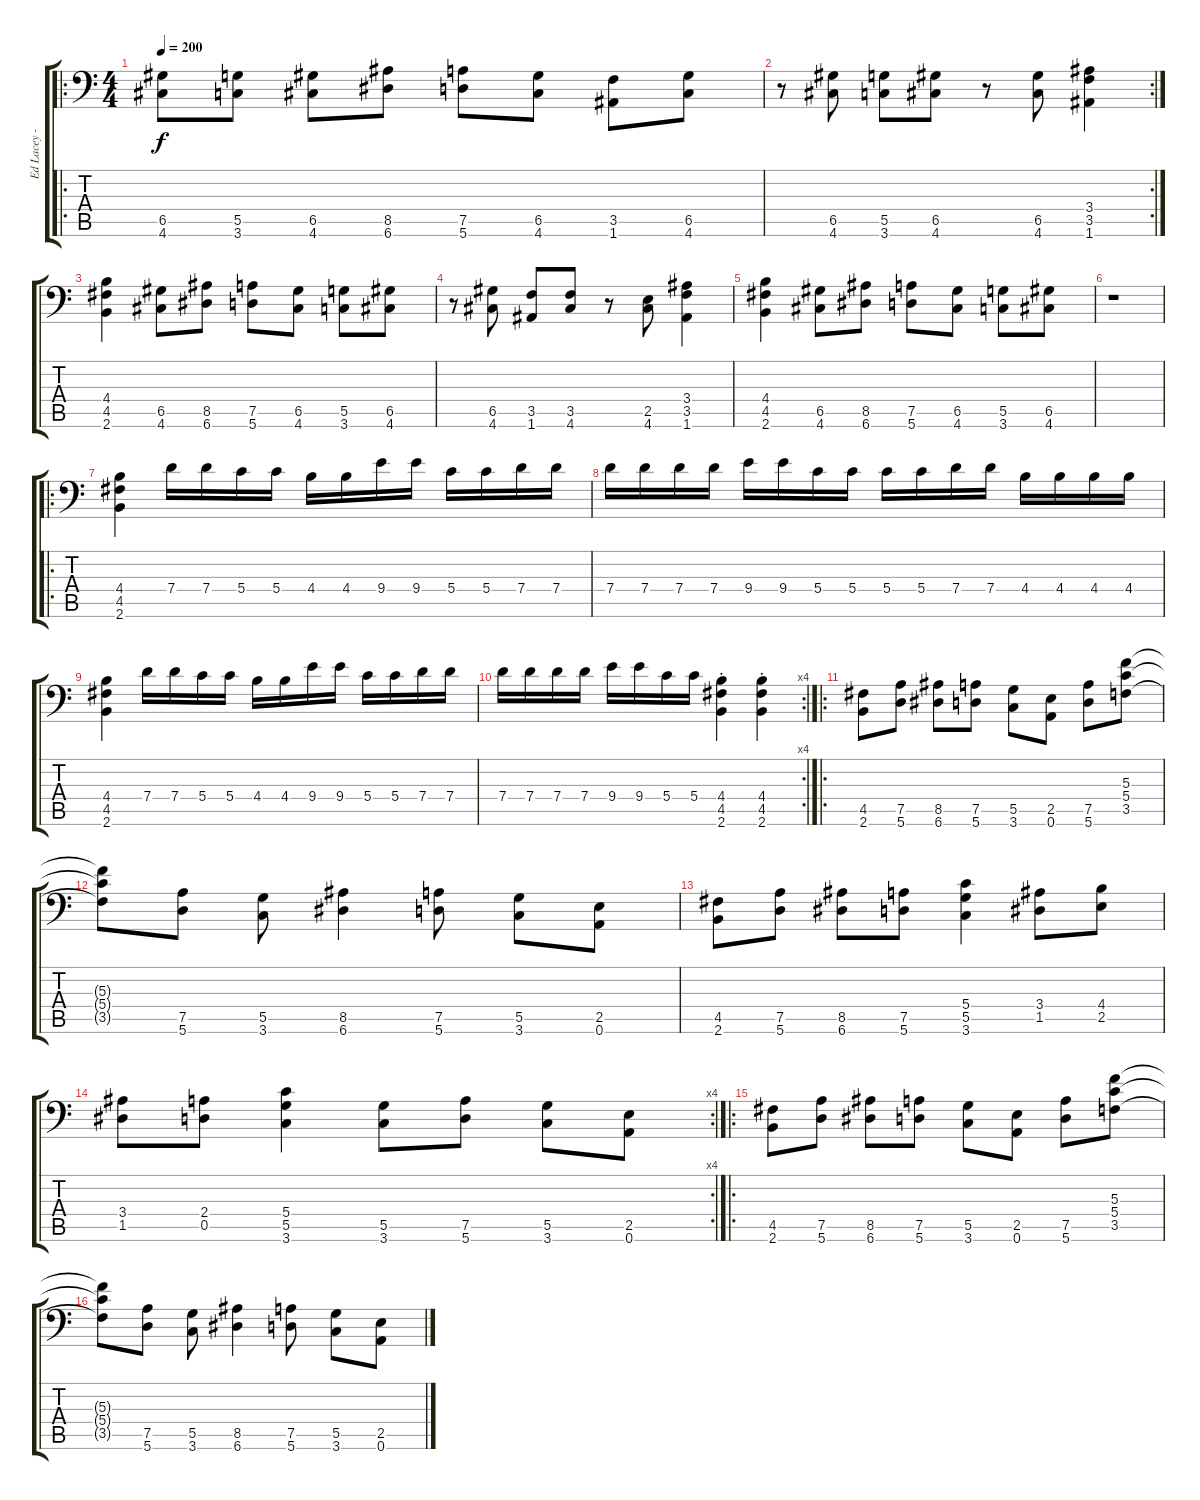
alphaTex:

\track ("Ed Lacey - Guitar" "Ed Lacey -") {instrument overdrivenguitar}
\staff {score tabs}
\tuning (A3 E3 C3 G2 D2 A1) {hide}
\ro
\ts (4 4)
\tempo 200
\clef f4
\ks c
(6.5 4.6).8{dy f} (5.5 3.6).8 (6.5 4.6).8 (8.5 6.6).8 (7.5 5.6).8 (6.5 4.6).8 (3.5 1.6).8 (6.5 4.6).8 |
\rc 2
r.8 (6.5 4.6).8 (5.5 3.6).8 (6.5 4.6).8 r.8 (6.5 4.6).8 (3.4 3.5 1.6).4 |
(4.4 4.5 2.6).4 (6.5 4.6).8 (8.5 6.6).8 (7.5 5.6).8 (6.5 4.6).8 (5.5 3.6).8 (6.5 4.6).8 |
r.8 (6.5 4.6).8 (3.5 1.6).8 (3.5 4.6).8 r.8 (2.5 4.6).8 (3.4 3.5 1.6).4 |
(4.4 4.5 2.6).4 (6.5 4.6).8 (8.5 6.6).8 (7.5 5.6).8 (6.5 4.6).8 (5.5 3.6).8 (6.5 4.6).8 |
r.1 |
\ro
(4.4 4.5 2.6).4 7.4.16 7.4.16 5.4.16 5.4.16 4.4.16 4.4.16 9.4.16 9.4.16 5.4.16 5.4.16 7.4.16 7.4.16 |
7.4.16 7.4.16 7.4.16 7.4.16 9.4.16 9.4.16 5.4.16 5.4.16 5.4.16 5.4.16 7.4.16 7.4.16 4.4.16 4.4.16 4.4.16 4.4.16 |
(4.4 4.5 2.6).4 7.4.16 7.4.16 5.4.16 5.4.16 4.4.16 4.4.16 9.4.16 9.4.16 5.4.16 5.4.16 7.4.16 7.4.16 |
\rc 4
7.4.16 7.4.16 7.4.16 7.4.16 9.4.16 9.4.16 5.4.16 5.4.16 (4.4{st} 4.5{st} 2.6{st}).4 (4.4{st} 4.5{st} 2.6{st}).4 |
\ro
(4.5 2.6).8 (7.5 5.6).8 (8.5 6.6).8 (7.5 5.6).8 (5.5 3.6).8 (2.5 0.6).8 (7.5 5.6).8 (5.3 5.4 3.5).8 |
(5.3{t} 5.4{t} 3.5{t}).8 (7.5 5.6).8 (5.5 3.6).8 (8.5 6.6).4 (7.5 5.6).8 (5.5 3.6).8 (2.5 0.6).8 |
(4.5 2.6).8 (7.5 5.6).8 (8.5 6.6).8 (7.5 5.6).8 (5.4 5.5 3.6).4 (3.4 1.5).8 (4.4 2.5).8 |
\rc 4
(3.4 1.5).8 (2.4 0.5).8 (5.4 5.5 3.6).4 (5.5 3.6).8 (7.5 5.6).8 (5.5 3.6).8 (2.5 0.6).8 |
\ro
(4.5 2.6).8 (7.5 5.6).8 (8.5 6.6).8 (7.5 5.6).8 (5.5 3.6).8 (2.5 0.6).8 (7.5 5.6).8 (5.3 5.4 3.5).8 |
(5.3{t} 5.4{t} 3.5{t}).8 (7.5 5.6).8 (5.5 3.6).8 (8.5 6.6).4 (7.5 5.6).8 (5.5 3.6).8 (2.5 0.6).8
